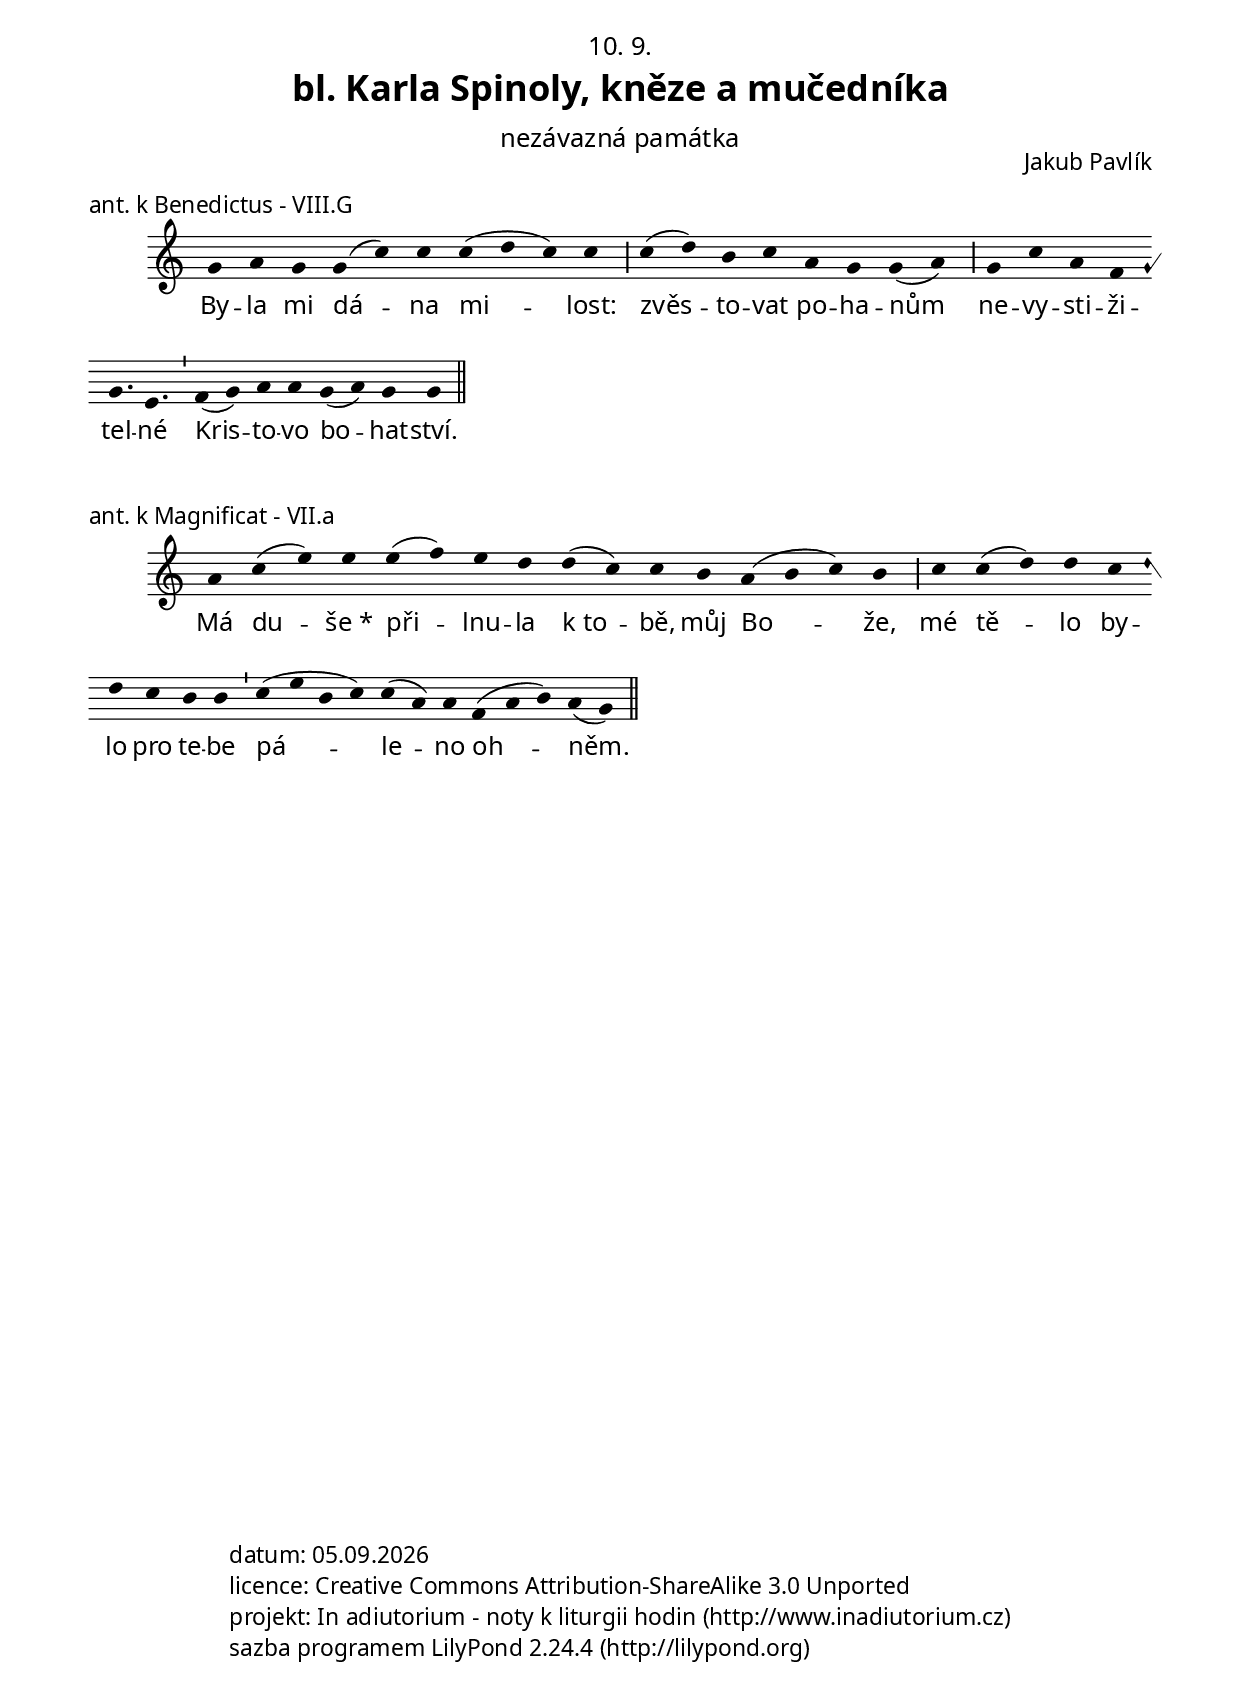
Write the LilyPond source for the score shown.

\version "2.19.16"

\include "../spolecne.ly"

\header {
  title = \markup\titleSvatek
            "bl. Karla Spinoly, kněze a mučedníka"
            "nezávazná památka"
            "10. 9."
  composer = "Jakub Pavlík"
}

\score {
  \relative c'' {
    \choralniRezim
    g4 a g g( c) c c( d c) c \barMaior
    c4( d) b c a g g( a) \barMaior
    g c a f g4. e \barMin f4( g) a a g( a) g g \barFinalis
  }
  \addlyrics {
    By -- la mi dá -- na mi -- lost:
    zvěs -- to -- vat po -- ha -- nům
    ne -- vy -- sti -- ži -- tel -- né Kris -- to -- vo bo -- hat -- ství.
  }
  \header {
    quid = "ant. k Benedictus"
    modus = "VIII"
    differentia = "G"
    psalmus = ""
    fial = "commune/commune_evangelista.ly#ne-a3?-aleluja"
    id = "aben"
    piece = \markup {\sestavTitulekBezZalmu}
  }
}

\score {
  \relative c'' {
    \choralniRezim
    a4 c( e) e e( f) e d d( c) c b a( b c) b \barMaior
    c c( d) d c d c b b \barMin c( e b c) c( a) a f( a b) a( g) \barFinalis
  }
  \addlyrics {
    Má du -- še_* při -- lnu -- la k_to -- bě, můj Bo -- že,
    mé tě -- lo by -- lo pro te -- be pá -- le -- no oh -- něm.
  }
  \header {
    quid = "ant. k Magnificat"
    modus = "VII"
    differentia = "a"
    psalmus = ""
    fial = "sanktoral/0810vavrinec.ly#rch-a1"
    id = "amag"
    piece = \markup {\sestavTitulekBezZalmu}
  }
}